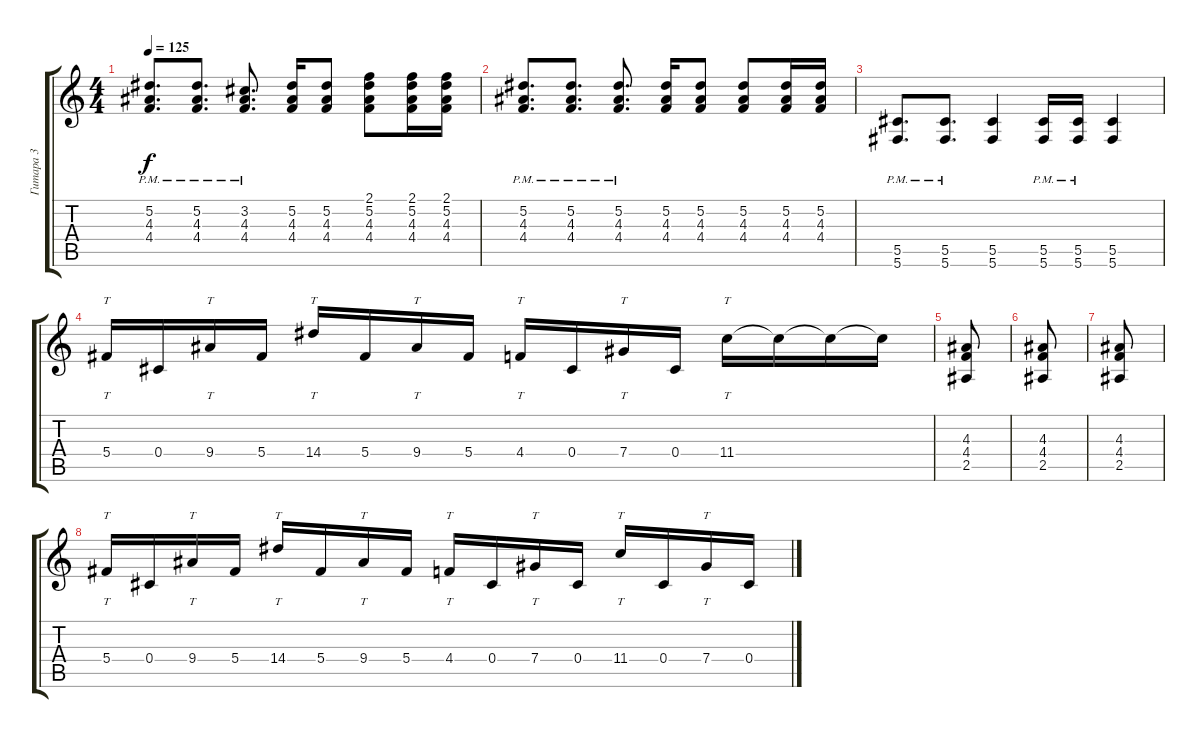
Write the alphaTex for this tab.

\track ("Гитара 3" "Гитара 3") {instrument electricguitarclean}
\staff {score tabs}
\tuning (Eb4 Bb3 Gb3 Db3 Ab2 Db2) {hide}
\ts (4 4)
\tempo 125
\clef g2
\ks c
(5.2{pm} 4.3{pm} 4.4{pm}).8{d dy f volume 13 balance 12 instrument overdrivenguitar} (5.2{pm} 4.3{pm} 4.4{pm}).8{d} (3.2{pm} 4.3{pm} 4.4{pm}).8{d} (5.2 4.3 4.4).16 (5.2 4.3 4.4).8 (2.1 5.2 4.3 4.4).8 (2.1 5.2 4.3 4.4).16 (2.1 5.2 4.3 4.4).16 |
(5.2{pm} 4.3{pm} 4.4{pm}).8{d} (5.2{pm} 4.3{pm} 4.4{pm}).8{d} (5.2{pm} 4.3{pm} 4.4{pm}).8{d} (5.2 4.3 4.4).16 (5.2 4.3 4.4).8 (5.2 4.3 4.4).8 (5.2 4.3 4.4).16 (5.2 4.3 4.4).16 |
(5.5{pm} 5.6{pm}).8{d} (5.5{pm} 5.6{pm}).8{d} (5.5 5.6).4 (5.5{pm} 5.6{pm}).16 (5.5{pm} 5.6{pm}).16 (5.5 5.6).4 |
5.4.16{tt volume 13 balance 12 instrument overdrivenguitar} 0.4.16 9.4.16{tt} 5.4.16 14.4.16{tt} 5.4.16 9.4.16{tt} 5.4.16 4.4.16{tt} 0.4.16 7.4.16{tt} 0.4.16 11.4.16{tt} 11.4{t}.16 11.4{t}.16 11.4{t}.16 |
(4.3 4.4 2.5).8 |
(4.3 4.4 2.5).8 |
(4.3 4.4 2.5).8 |
5.4.16{tt} 0.4.16 9.4.16{tt} 5.4.16 14.4.16{tt} 5.4.16 9.4.16{tt} 5.4.16 4.4.16{tt} 0.4.16 7.4.16{tt} 0.4.16 11.4.16{tt} 0.4.16 7.4.16{tt} 0.4.16
